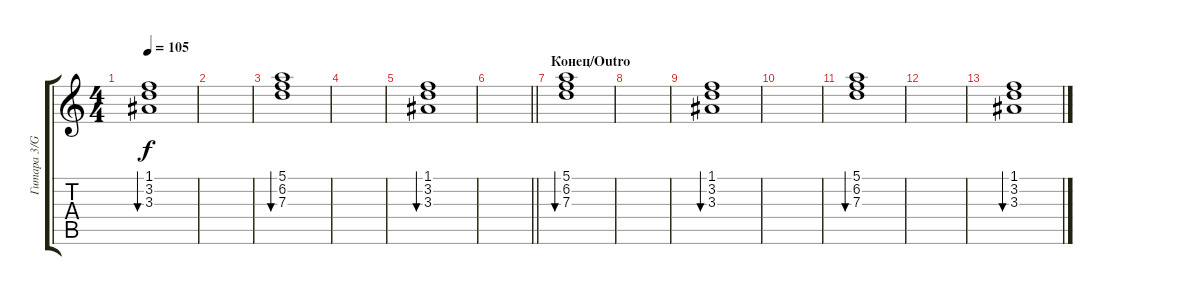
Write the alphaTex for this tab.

\track ("Гитара 3/Guitar 3" "Гитара 3/G") {instrument electricguitarclean}
\staff {score tabs}
\tuning (E4 B3 G3 D3 A2 E2) {hide}
\ts (4 4)
\tempo 105
\clef g2
\ks c
(1.1 3.2 3.3).1{bu 120 dy f} |
|
(5.1 6.2 7.3).1{bu 120} |
|
(1.1 3.2 3.3).1{bu 120} |
\barLineRight lightlight
|
\section ("" "Конец/Outro")
(5.1 6.2 7.3).1{bu 120} |
|
(1.1 3.2 3.3).1{bu 120} |
|
(5.1 6.2 7.3).1{bu 120} |
|
(1.1 3.2 3.3).1{bu 120}
